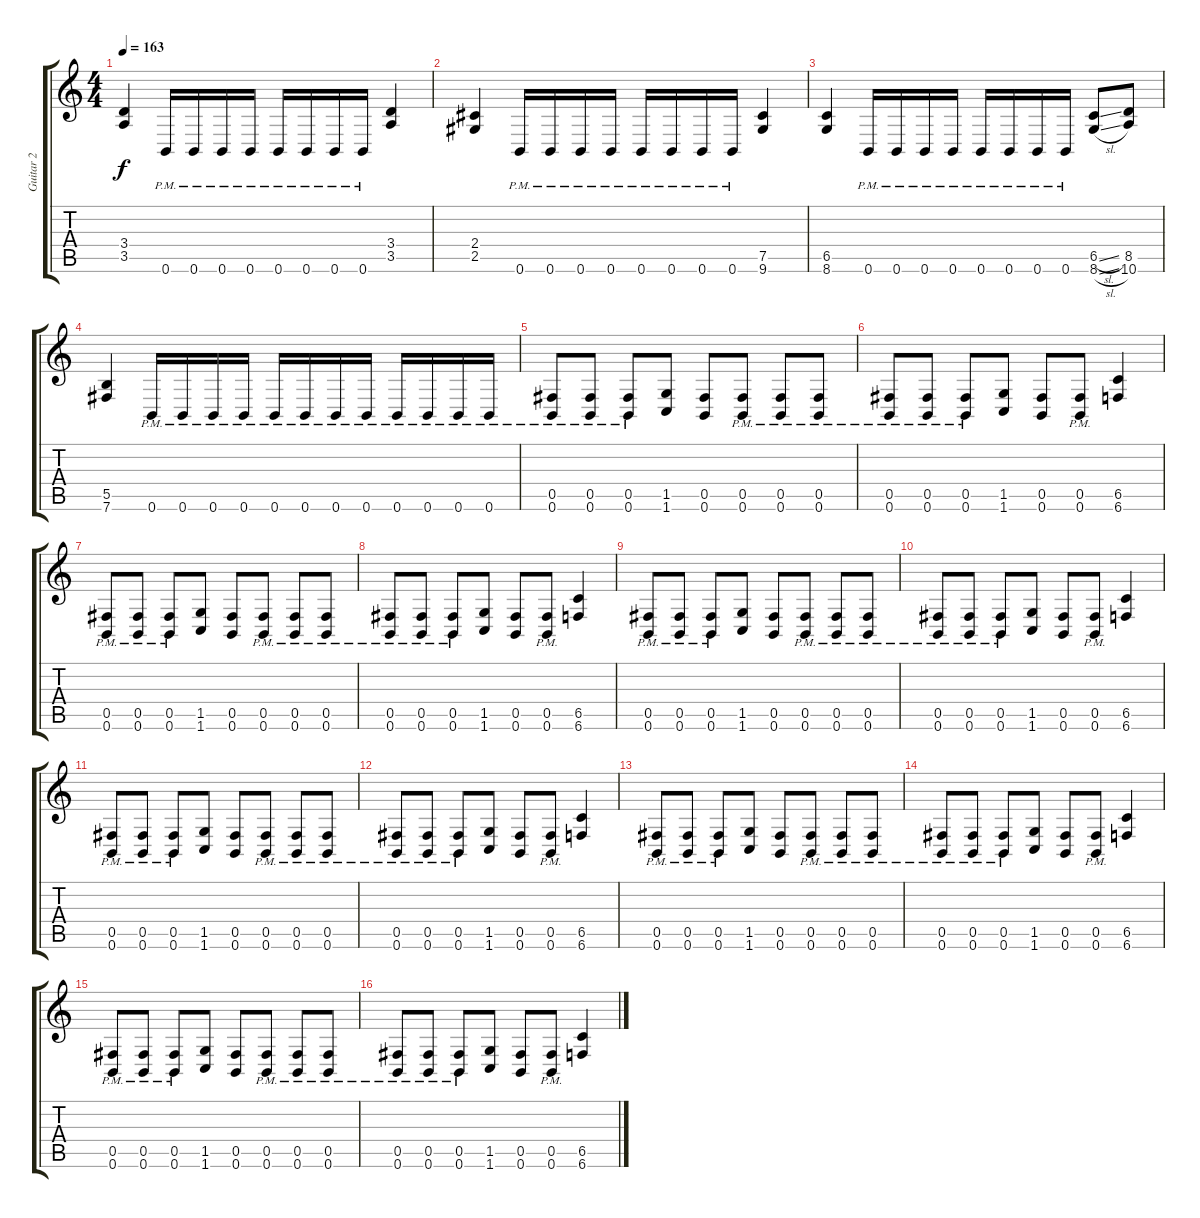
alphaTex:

\track ("Guitar 2" "Guitar 2") {instrument distortionguitar}
\staff {score tabs}
\tuning (Db4 Ab3 E3 B2 Gb2 B1) {hide}
\ts (4 4)
\tempo 163
\clef g2
\ks c
(3.4 3.5).4{dy f} 0.6{pm}.16 0.6{pm}.16 0.6{pm}.16 0.6{pm}.16 0.6{pm}.16 0.6{pm}.16 0.6{pm}.16 0.6{pm}.16 (3.4 3.5).4 |
(2.4 2.5).4 0.6{pm}.16 0.6{pm}.16 0.6{pm}.16 0.6{pm}.16 0.6{pm}.16 0.6{pm}.16 0.6{pm}.16 0.6{pm}.16 (7.5 9.6).4 |
(6.5 8.6).4 0.6{pm}.16 0.6{pm}.16 0.6{pm}.16 0.6{pm}.16 0.6{pm}.16 0.6{pm}.16 0.6{pm}.16 0.6{pm}.16 (6.5{sl} 8.6{sl}).8 (8.5 10.6).8 |
(5.5 7.6).4 0.6{pm}.16 0.6{pm}.16 0.6{pm}.16 0.6{pm}.16 0.6{pm}.16 0.6{pm}.16 0.6{pm}.16 0.6{pm}.16 0.6{pm}.16 0.6{pm}.16 0.6{pm}.16 0.6{pm}.16 |
(0.5{pm} 0.6{pm}).8 (0.5{pm} 0.6{pm}).8 (0.5{pm} 0.6{pm}).8 (1.5 1.6).8 (0.5 0.6).8 (0.5{pm} 0.6{pm}).8 (0.5{pm} 0.6{pm}).8 (0.5{pm} 0.6{pm}).8 |
(0.5{pm} 0.6{pm}).8 (0.5{pm} 0.6{pm}).8 (0.5{pm} 0.6{pm}).8 (1.5 1.6).8 (0.5 0.6).8 (0.5{pm} 0.6{pm}).8 (6.5 6.6).4 |
(0.5{pm} 0.6{pm}).8 (0.5{pm} 0.6{pm}).8 (0.5{pm} 0.6{pm}).8 (1.5 1.6).8 (0.5 0.6).8 (0.5{pm} 0.6{pm}).8 (0.5{pm} 0.6{pm}).8 (0.5{pm} 0.6{pm}).8 |
(0.5{pm} 0.6{pm}).8 (0.5{pm} 0.6{pm}).8 (0.5{pm} 0.6{pm}).8 (1.5 1.6).8 (0.5 0.6).8 (0.5{pm} 0.6{pm}).8 (6.5 6.6).4 |
(0.5{pm} 0.6{pm}).8 (0.5{pm} 0.6{pm}).8 (0.5{pm} 0.6{pm}).8 (1.5 1.6).8 (0.5 0.6).8 (0.5{pm} 0.6{pm}).8 (0.5{pm} 0.6{pm}).8 (0.5{pm} 0.6{pm}).8 |
(0.5{pm} 0.6{pm}).8 (0.5{pm} 0.6{pm}).8 (0.5{pm} 0.6{pm}).8 (1.5 1.6).8 (0.5 0.6).8 (0.5{pm} 0.6{pm}).8 (6.5 6.6).4 |
(0.5{pm} 0.6{pm}).8 (0.5{pm} 0.6{pm}).8 (0.5{pm} 0.6{pm}).8 (1.5 1.6).8 (0.5 0.6).8 (0.5{pm} 0.6{pm}).8 (0.5{pm} 0.6{pm}).8 (0.5{pm} 0.6{pm}).8 |
(0.5{pm} 0.6{pm}).8 (0.5{pm} 0.6{pm}).8 (0.5{pm} 0.6{pm}).8 (1.5 1.6).8 (0.5 0.6).8 (0.5{pm} 0.6{pm}).8 (6.5 6.6).4 |
(0.5{pm} 0.6{pm}).8 (0.5{pm} 0.6{pm}).8 (0.5{pm} 0.6{pm}).8 (1.5 1.6).8 (0.5 0.6).8 (0.5{pm} 0.6{pm}).8 (0.5{pm} 0.6{pm}).8 (0.5{pm} 0.6{pm}).8 |
(0.5{pm} 0.6{pm}).8 (0.5{pm} 0.6{pm}).8 (0.5{pm} 0.6{pm}).8 (1.5 1.6).8 (0.5 0.6).8 (0.5{pm} 0.6{pm}).8 (6.5 6.6).4 |
(0.5{pm} 0.6{pm}).8 (0.5{pm} 0.6{pm}).8 (0.5{pm} 0.6{pm}).8 (1.5 1.6).8 (0.5 0.6).8 (0.5{pm} 0.6{pm}).8 (0.5{pm} 0.6{pm}).8 (0.5{pm} 0.6{pm}).8 |
(0.5{pm} 0.6{pm}).8 (0.5{pm} 0.6{pm}).8 (0.5{pm} 0.6{pm}).8 (1.5 1.6).8 (0.5 0.6).8 (0.5{pm} 0.6{pm}).8 (6.5 6.6).4
